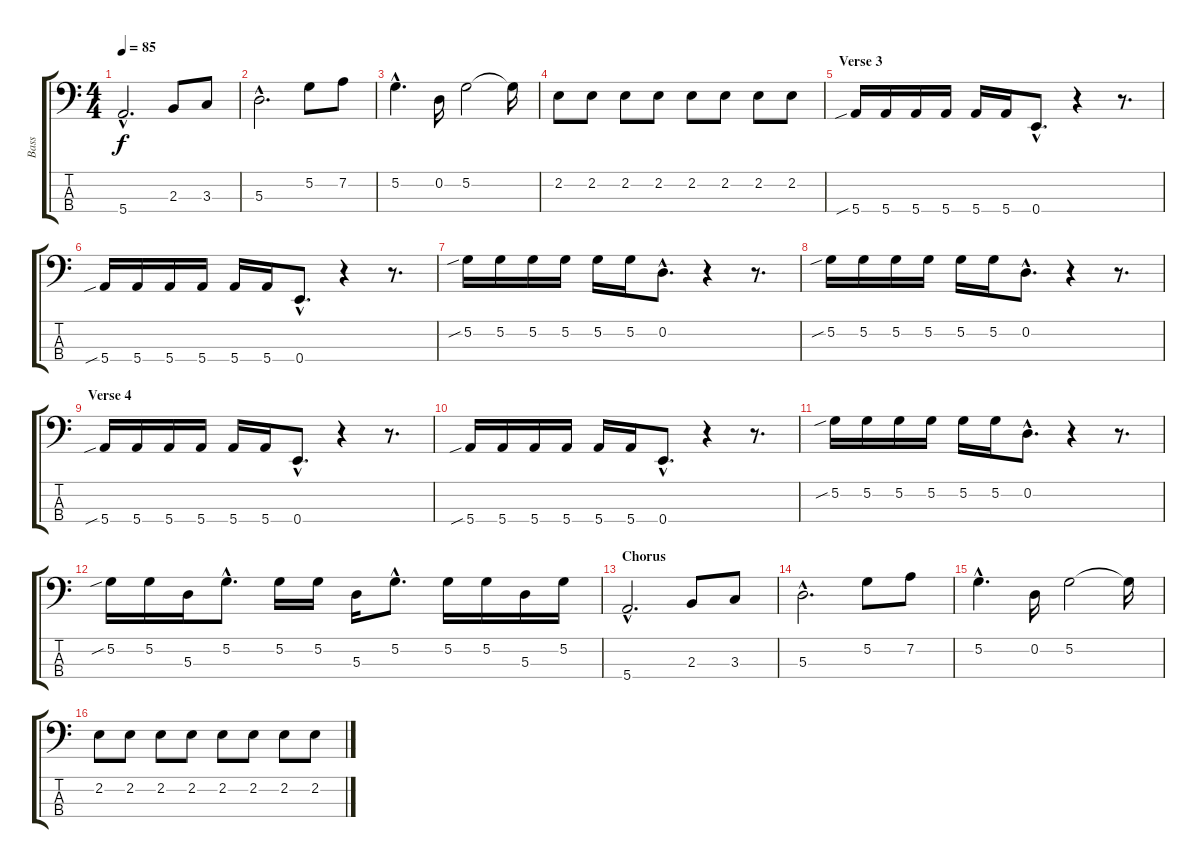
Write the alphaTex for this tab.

\track ("Bass" "Bass") {instrument electricbassfinger}
\staff {score tabs}
\tuning (G2 D2 A1 E1) {hide}
\ts (4 4)
\tempo 85
\clef f4
\ks c
5.4{hac}.2{d dy f} 2.3.8 3.3.8 |
5.3{hac}.2{d} 5.2.8 7.2.8 |
5.2{hac}.4{d} 0.2.16 5.2.2 5.2{t}.16 |
2.2.8 2.2.8 2.2.8 2.2.8 2.2.8 2.2.8 2.2.8 2.2.8 |
\section ("" "Verse 3")
5.4{sib}.16 5.4.16 5.4.16 5.4.16 5.4.16 5.4.16 0.4{hac}.8{d} r.4 r.8{d} |
5.4{sib}.16 5.4.16 5.4.16 5.4.16 5.4.16 5.4.16 0.4{hac}.8{d} r.4 r.8{d} |
5.2{sib}.16 5.2.16 5.2.16 5.2.16 5.2.16 5.2.16 0.2{hac}.8{d} r.4 r.8{d} |
5.2{sib}.16 5.2.16 5.2.16 5.2.16 5.2.16 5.2.16 0.2{hac}.8{d} r.4 r.8{d} |
\section ("" "Verse 4")
5.4{sib}.16 5.4.16 5.4.16 5.4.16 5.4.16 5.4.16 0.4{hac}.8{d} r.4 r.8{d} |
5.4{sib}.16 5.4.16 5.4.16 5.4.16 5.4.16 5.4.16 0.4{hac}.8{d} r.4 r.8{d} |
5.2{sib}.16 5.2.16 5.2.16 5.2.16 5.2.16 5.2.16 0.2{hac}.8{d} r.4 r.8{d} |
5.2{sib}.16 5.2.16 5.3.16 5.2{hac}.8{d} 5.2.16 5.2.16 5.3.16 5.2{hac}.8{d} 5.2.16 5.2.16 5.3.16 5.2.16 |
\section ("" "Chorus")
5.4{hac}.2{d} 2.3.8 3.3.8 |
5.3{hac}.2{d} 5.2.8 7.2.8 |
5.2{hac}.4{d} 0.2.16 5.2.2 5.2{t}.16 |
2.2.8 2.2.8 2.2.8 2.2.8 2.2.8 2.2.8 2.2.8 2.2.8
